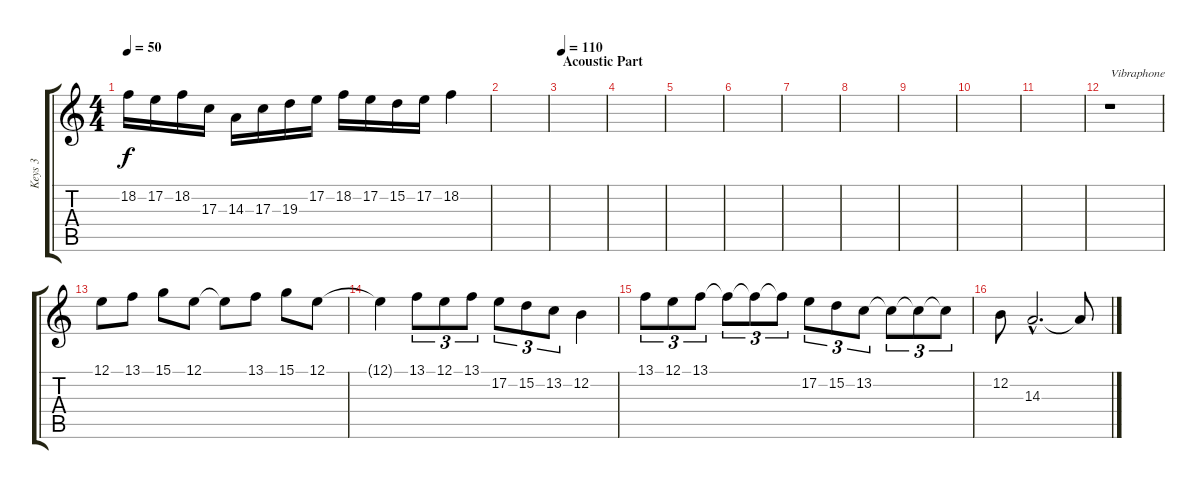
\track ("Keys 3" "Keys 3") {instrument brasssection}
\staff {score tabs}
\tuning (E4 B3 G3 D3 A2 E2) {hide}
\ts (4 4)
\tempo 50
\clef g2
\ks c
18.2.16{dy f} 17.2.16 18.2.16 17.3.16 14.3.16 17.3.16 19.3.16 17.2.16 18.2.16 17.2.16 15.2.16 17.2.16 18.2.4 |
|
\section ("" "Acoustic Part")
\tempo 110
|
|
|
|
|
|
|
|
|
r.1{txt "Vibraphone" balance 16 instrument vibraphone} |
12.1.8 13.1.8 15.1.8 12.1.8 12.1{t}.8 13.1.8 15.1.8 12.1.8 |
12.1{t}.4 13.1.8{tu (3 2)} 12.1.8{tu (3 2)} 13.1.8{tu (3 2)} 17.2.8{tu (3 2)} 15.2.8{tu (3 2)} 13.2.8{tu (3 2)} 12.2.4 |
13.1.8{tu (3 2)} 12.1.8{tu (3 2)} 13.1.8{tu (3 2)} 13.1{t}.8{tu (3 2)} 13.1{t}.8{tu (3 2)} 13.1{t}.8{tu (3 2)} 17.2.8{tu (3 2)} 15.2.8{tu (3 2)} 13.2.8{tu (3 2)} 13.2{t}.8{tu (3 2)} 13.2{t}.8{tu (3 2)} 13.2{t}.8{tu (3 2)} |
12.2.8 14.3{hac}.2{d} 14.3{t}.8
